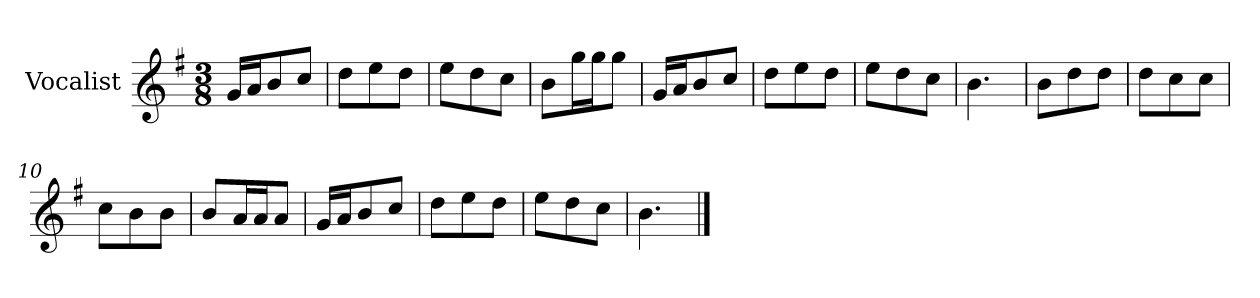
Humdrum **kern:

**kern
*part1
*staff1
*I"Vocalist
*k[f#]
*G:
*M3/8
=
16gLL
16aJ
8b
8ccJ
=1
8ddL
8ee
8ddJ
=2
8eeL
8dd
8ccJ
=3
8bL
16ggL
16ggJ
8ggJ
=4
16gLL
16aJ
8b
8ccJ
=5
8ddL
8ee
8ddJ
=6
8eeL
8dd
8ccJ
=7
4.b
=8
8bL
8dd
8ddJ
=9
8ddL
8cc
8ccJ
=10
8ccL
8b
8bJ
=11
8bL
16aL
16aJ
8aJ
=12
16gLL
16aJ
8b
8ccJ
=13
8ddL
8ee
8ddJ
=14
8eeL
8dd
8ccJ
=15
4.b
==
*-
